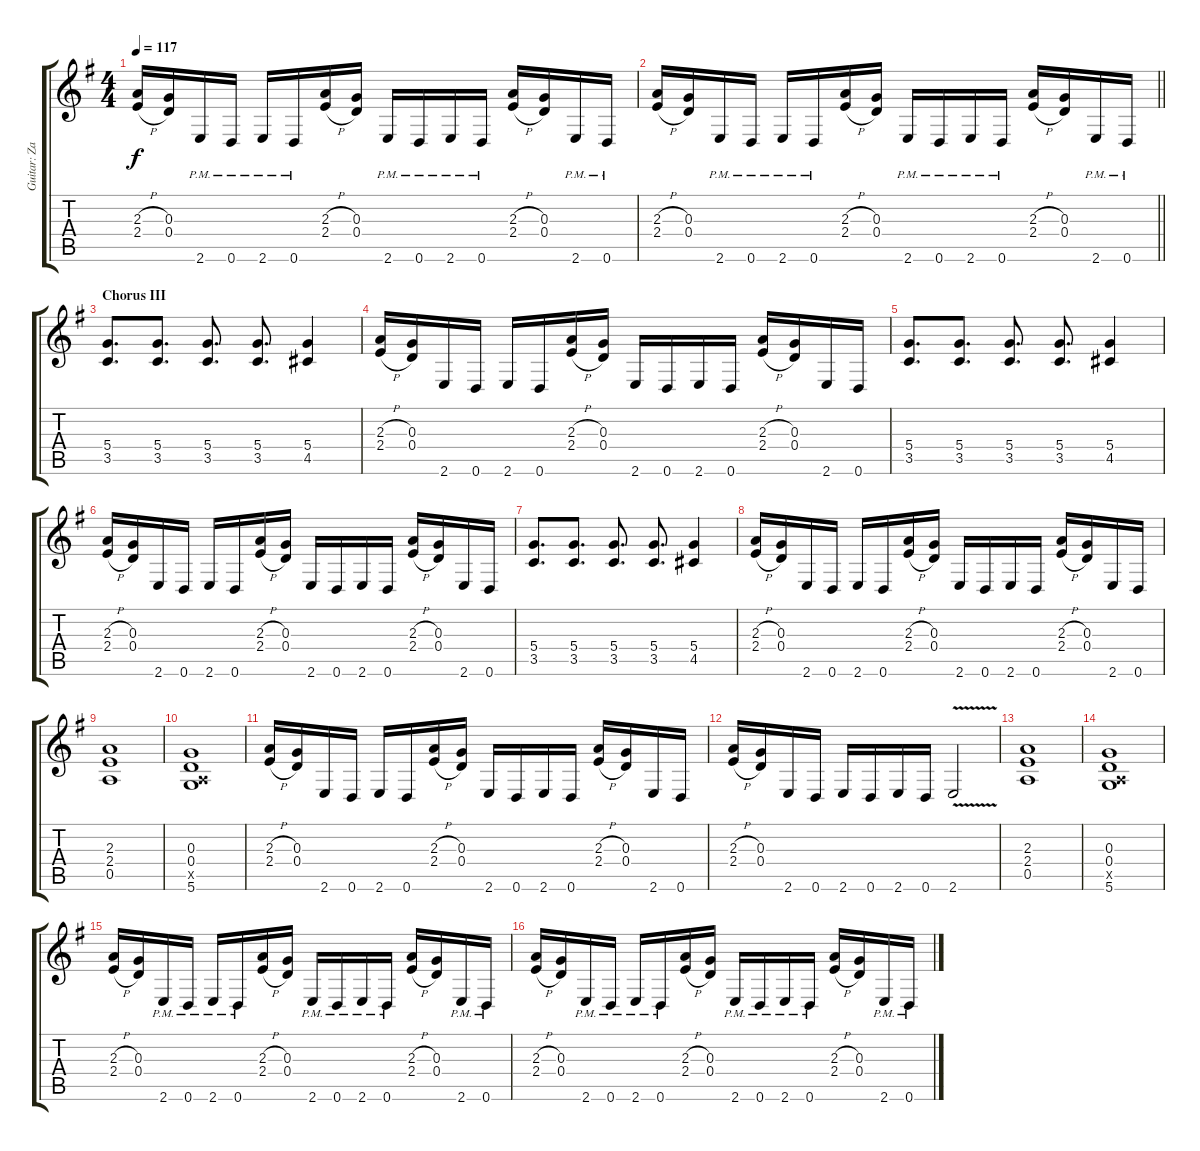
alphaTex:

\track ("Guitar: Zakk" "Guitar: Za") {instrument distortionguitar}
\staff {score tabs}
\tuning (E4 B3 G3 D3 A2 D2) {hide}
\ts (4 4)
\tempo 117
\clef g2
\ks g
(2.3{h} 2.4{h}).16{dy f} (0.3 0.4).16 2.6{pm}.16 0.6{pm}.16 2.6{pm}.16 0.6{pm}.16 (2.3{h} 2.4{h}).16 (0.3 0.4).16 2.6{pm}.16 0.6{pm}.16 2.6{pm}.16 0.6{pm}.16 (2.3{h} 2.4{h}).16 (0.3 0.4).16 2.6{pm}.16 0.6{pm}.16 |
\barLineRight lightlight
(2.3{h} 2.4{h}).16 (0.3 0.4).16 2.6{pm}.16 0.6{pm}.16 2.6{pm}.16 0.6{pm}.16 (2.3{h} 2.4{h}).16 (0.3 0.4).16 2.6{pm}.16 0.6{pm}.16 2.6{pm}.16 0.6{pm}.16 (2.3{h} 2.4{h}).16 (0.3 0.4).16 2.6{pm}.16 0.6{pm}.16 |
\section ("" "Chorus III")
(5.4 3.5).8{d} (5.4 3.5).8{d} (5.4 3.5).8{d} (5.4 3.5).8{d} (5.4 4.5).4 |
(2.3{h} 2.4{h}).16 (0.3 0.4).16 2.6.16 0.6.16 2.6.16 0.6.16 (2.3{h} 2.4{h}).16 (0.3 0.4).16 2.6.16 0.6.16 2.6.16 0.6.16 (2.3{h} 2.4{h}).16 (0.3 0.4).16 2.6.16 0.6.16 |
(5.4 3.5).8{d} (5.4 3.5).8{d} (5.4 3.5).8{d} (5.4 3.5).8{d} (5.4 4.5).4 |
(2.3{h} 2.4{h}).16 (0.3 0.4).16 2.6.16 0.6.16 2.6.16 0.6.16 (2.3{h} 2.4{h}).16 (0.3 0.4).16 2.6.16 0.6.16 2.6.16 0.6.16 (2.3{h} 2.4{h}).16 (0.3 0.4).16 2.6.16 0.6.16 |
(5.4 3.5).8{d} (5.4 3.5).8{d} (5.4 3.5).8{d} (5.4 3.5).8{d} (5.4 4.5).4 |
(2.3{h} 2.4{h}).16 (0.3 0.4).16 2.6.16 0.6.16 2.6.16 0.6.16 (2.3{h} 2.4{h}).16 (0.3 0.4).16 2.6.16 0.6.16 2.6.16 0.6.16 (2.3{h} 2.4{h}).16 (0.3 0.4).16 2.6.16 0.6.16 |
(2.3 2.4 0.5).1 |
(0.3 0.4 0.5{x} 5.6).1 |
(2.3{h} 2.4{h}).16 (0.3 0.4).16 2.6.16 0.6.16 2.6.16 0.6.16 (2.3{h} 2.4{h}).16 (0.3 0.4).16 2.6.16 0.6.16 2.6.16 0.6.16 (2.3{h} 2.4{h}).16 (0.3 0.4).16 2.6.16 0.6.16 |
(2.3{h} 2.4{h}).16 (0.3 0.4).16 2.6.16 0.6.16 2.6.16 0.6.16 2.6.16 0.6.16 2.6{v}.2 |
(2.3 2.4 0.5).1 |
(0.3 0.4 0.5{x} 5.6).1 |
(2.3{h} 2.4{h}).16 (0.3 0.4).16 2.6{pm}.16 0.6{pm}.16 2.6{pm}.16 0.6{pm}.16 (2.3{h} 2.4{h}).16 (0.3 0.4).16 2.6{pm}.16 0.6{pm}.16 2.6{pm}.16 0.6{pm}.16 (2.3{h} 2.4{h}).16 (0.3 0.4).16 2.6{pm}.16 0.6{pm}.16 |
(2.3{h} 2.4{h}).16 (0.3 0.4).16 2.6{pm}.16 0.6{pm}.16 2.6{pm}.16 0.6{pm}.16 (2.3{h} 2.4{h}).16 (0.3 0.4).16 2.6{pm}.16 0.6{pm}.16 2.6{pm}.16 0.6{pm}.16 (2.3{h} 2.4{h}).16 (0.3 0.4).16 2.6{pm}.16 0.6{pm}.16
